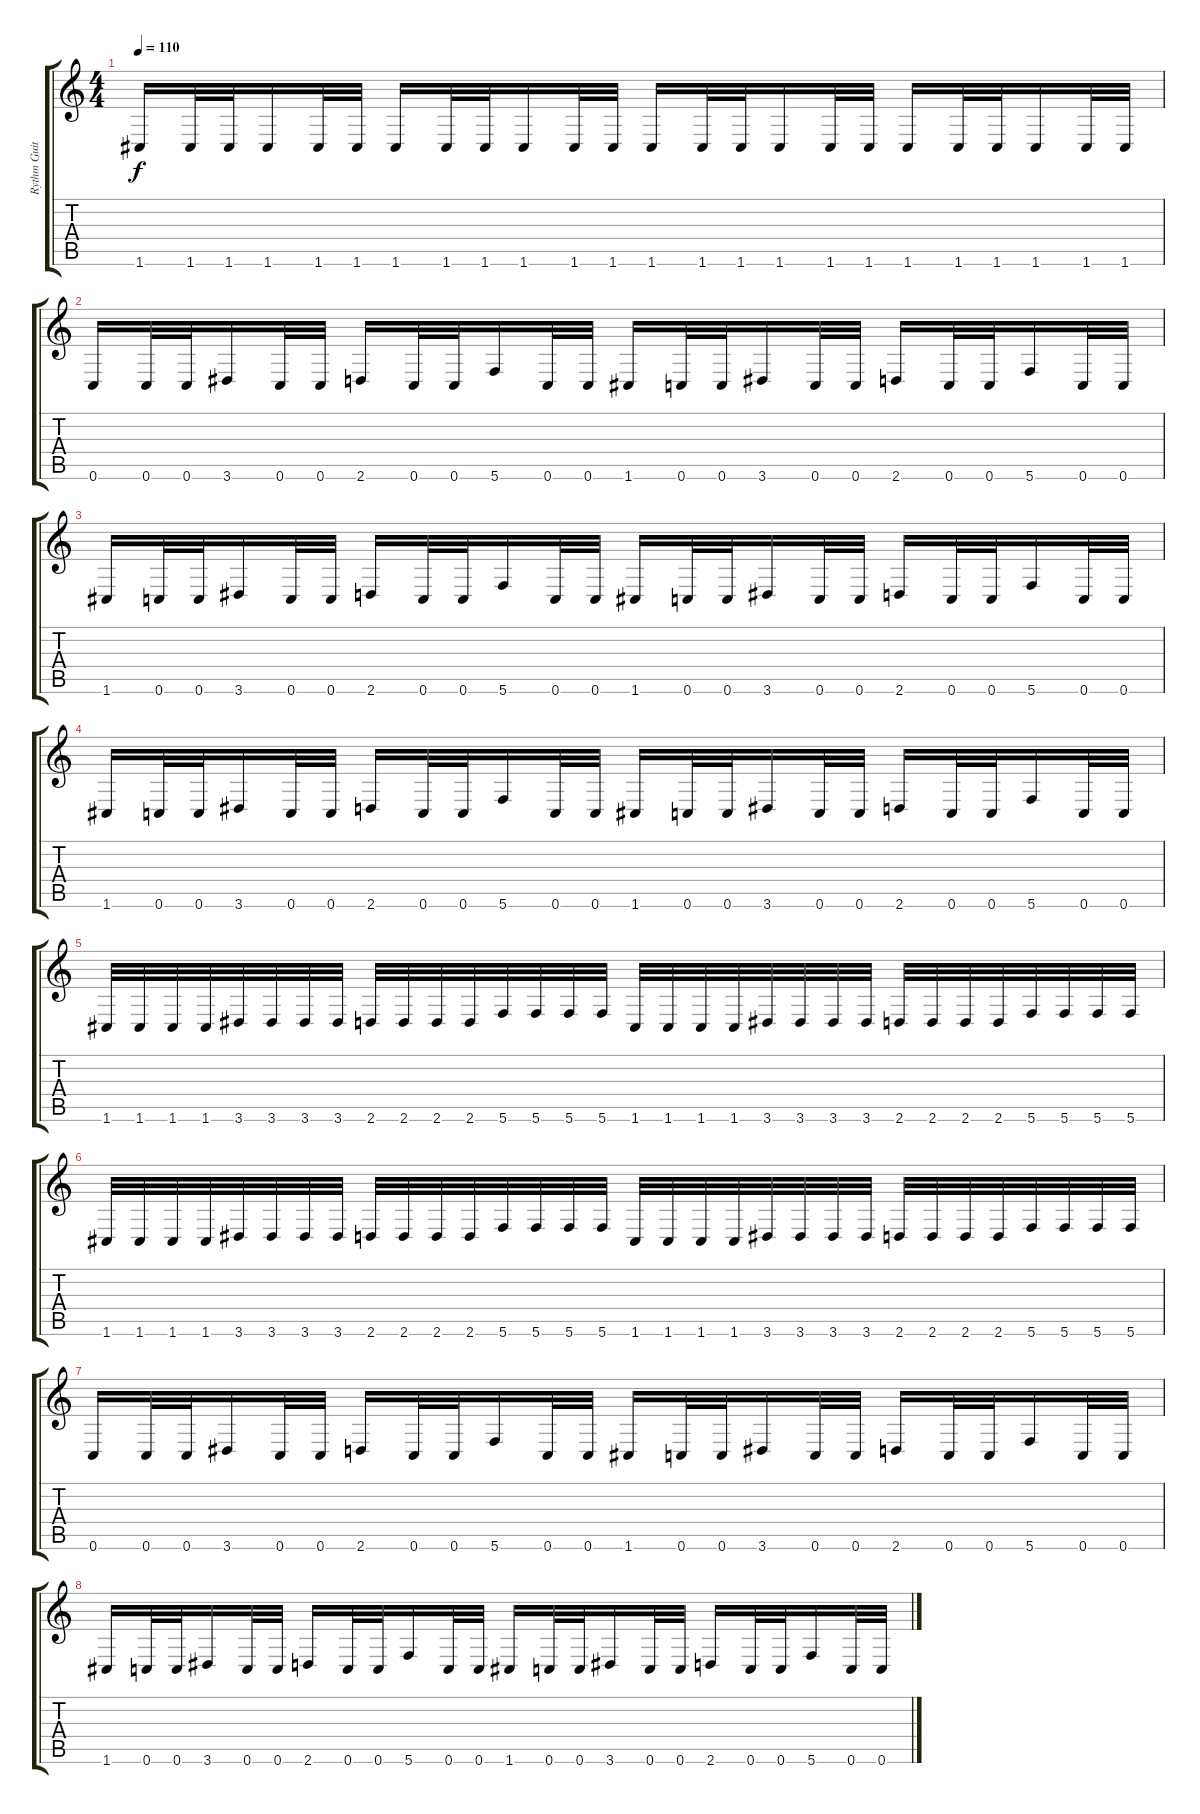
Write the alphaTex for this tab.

\track ("Rythm Guitar" "Rythm Guit") {instrument overdrivenguitar}
\staff {score tabs}
\tuning (C4 G3 Eb3 Bb2 F2 C2) {hide}
\ts (4 4)
\tempo 110
\clef g2
\ks c
1.6.16{dy f} 1.6.32 1.6.32 1.6.16 1.6.32 1.6.32 1.6.16 1.6.32 1.6.32 1.6.16 1.6.32 1.6.32 1.6.16 1.6.32 1.6.32 1.6.16 1.6.32 1.6.32 1.6.16 1.6.32 1.6.32 1.6.16 1.6.32 1.6.32 |
0.6.16 0.6.32 0.6.32 3.6.16 0.6.32 0.6.32 2.6.16 0.6.32 0.6.32 5.6.16 0.6.32 0.6.32 1.6.16 0.6.32 0.6.32 3.6.16 0.6.32 0.6.32 2.6.16 0.6.32 0.6.32 5.6.16 0.6.32 0.6.32 |
1.6.16 0.6.32 0.6.32 3.6.16 0.6.32 0.6.32 2.6.16 0.6.32 0.6.32 5.6.16 0.6.32 0.6.32 1.6.16 0.6.32 0.6.32 3.6.16 0.6.32 0.6.32 2.6.16 0.6.32 0.6.32 5.6.16 0.6.32 0.6.32 |
1.6.16 0.6.32 0.6.32 3.6.16 0.6.32 0.6.32 2.6.16 0.6.32 0.6.32 5.6.16 0.6.32 0.6.32 1.6.16 0.6.32 0.6.32 3.6.16 0.6.32 0.6.32 2.6.16 0.6.32 0.6.32 5.6.16 0.6.32 0.6.32 |
1.6.32 1.6.32 1.6.32 1.6.32 3.6.32 3.6.32 3.6.32 3.6.32 2.6.32 2.6.32 2.6.32 2.6.32 5.6.32 5.6.32 5.6.32 5.6.32 1.6.32 1.6.32 1.6.32 1.6.32 3.6.32 3.6.32 3.6.32 3.6.32 2.6.32 2.6.32 2.6.32 2.6.32 5.6.32 5.6.32 5.6.32 5.6.32 |
1.6.32 1.6.32 1.6.32 1.6.32 3.6.32 3.6.32 3.6.32 3.6.32 2.6.32 2.6.32 2.6.32 2.6.32 5.6.32 5.6.32 5.6.32 5.6.32 1.6.32 1.6.32 1.6.32 1.6.32 3.6.32 3.6.32 3.6.32 3.6.32 2.6.32 2.6.32 2.6.32 2.6.32 5.6.32 5.6.32 5.6.32 5.6.32 |
0.6.16 0.6.32 0.6.32 3.6.16 0.6.32 0.6.32 2.6.16 0.6.32 0.6.32 5.6.16 0.6.32 0.6.32 1.6.16 0.6.32 0.6.32 3.6.16 0.6.32 0.6.32 2.6.16 0.6.32 0.6.32 5.6.16 0.6.32 0.6.32 |
1.6.16 0.6.32 0.6.32 3.6.16 0.6.32 0.6.32 2.6.16 0.6.32 0.6.32 5.6.16 0.6.32 0.6.32 1.6.16 0.6.32 0.6.32 3.6.16 0.6.32 0.6.32 2.6.16 0.6.32 0.6.32 5.6.16 0.6.32 0.6.32
